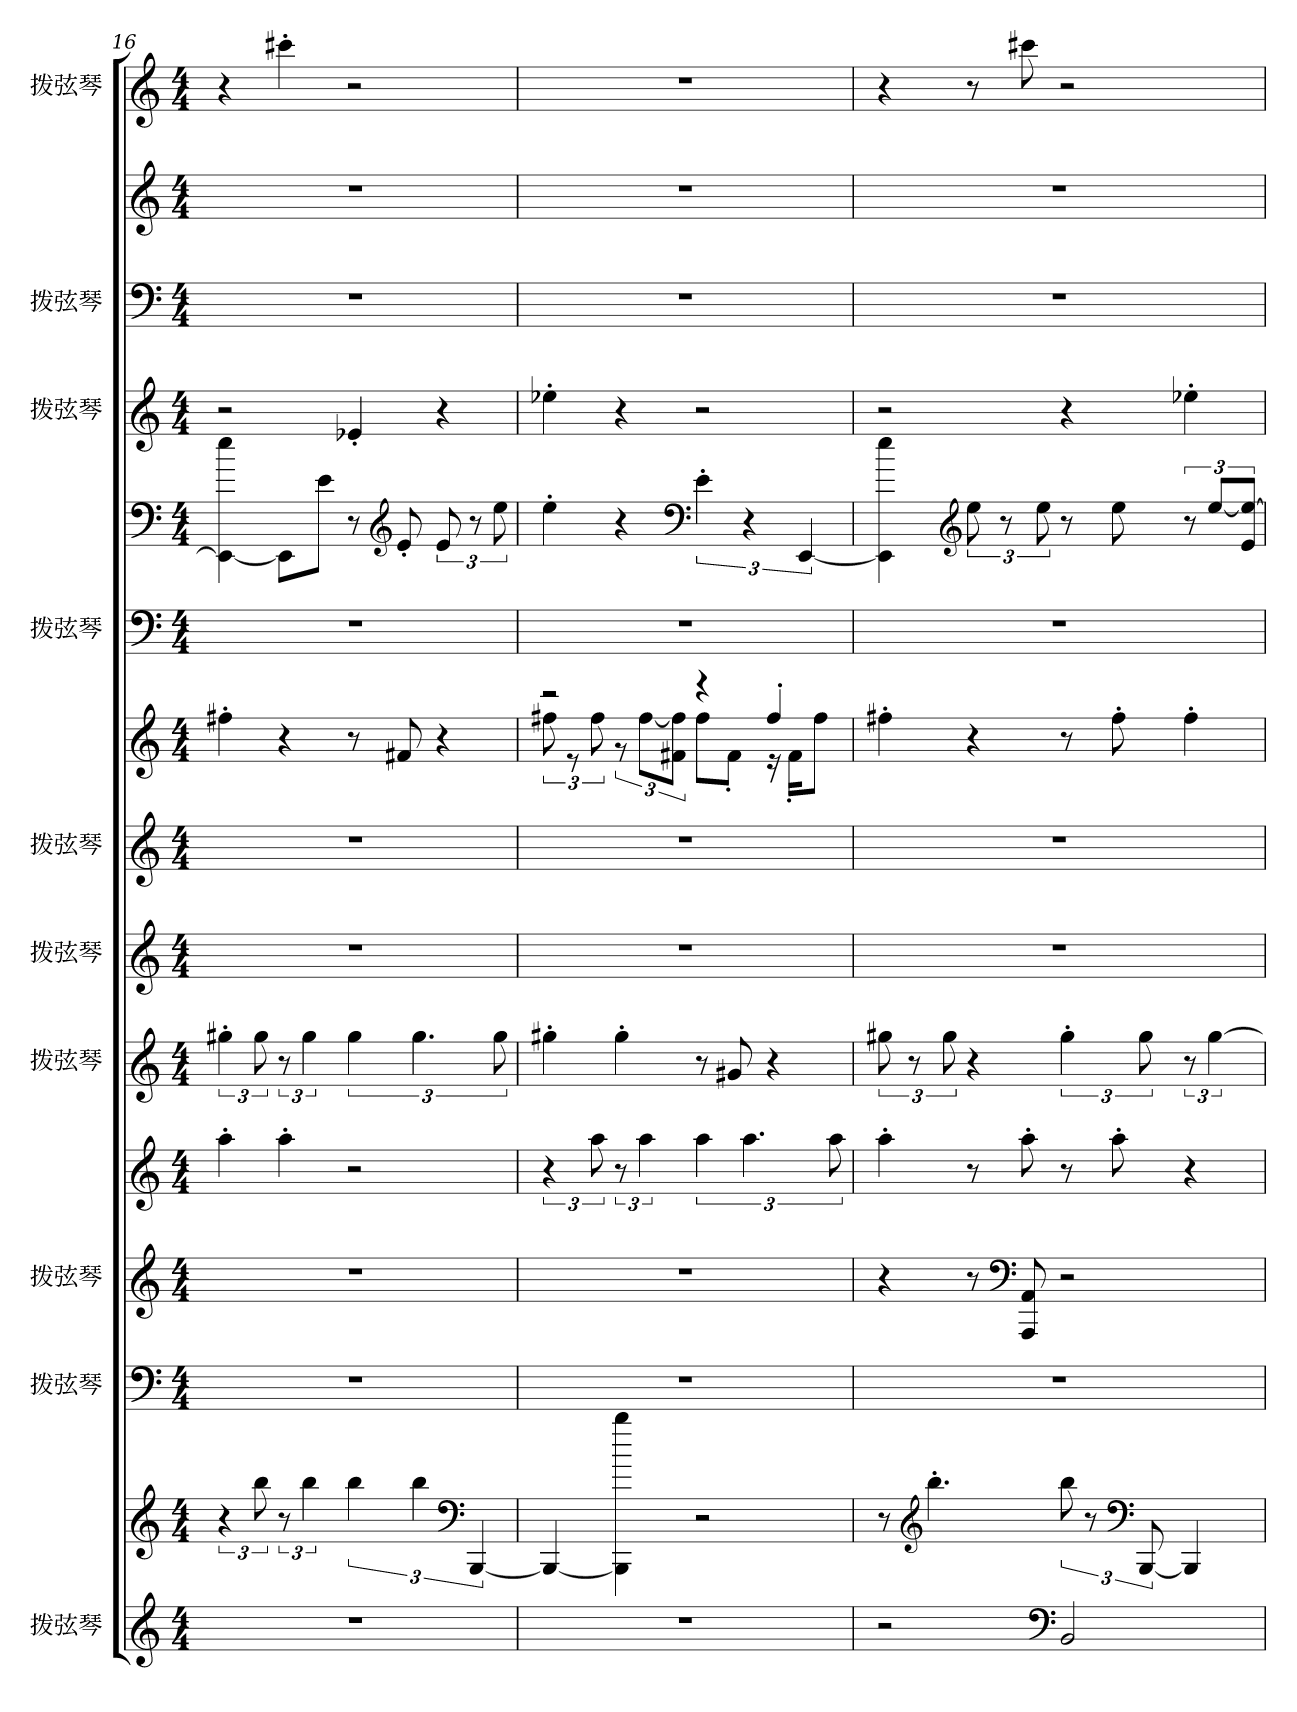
**kern	**kern	**kern	**kern	**kern	**kern	**kern	**kern	**kern	**kern	**kern	**kern	**kern	**kern	**kern
*part10	*part10	*part9	*part8	*part8	*part7	*part6	*part5	*part5	*part4	*part4	*part3	*part2	*part2	*part1
*staff15	*staff14	*staff13	*staff12	*staff11	*staff10	*staff9	*staff8	*staff7	*staff6	*staff5	*staff4	*staff3	*staff2	*staff1
*I"拨弦琴	*	*I"拨弦琴	*I"拨弦琴	*	*I"拨弦琴	*I"拨弦琴	*I"拨弦琴	*	*I"拨弦琴	*	*I"拨弦琴	*I"拨弦琴	*	*I"拨弦琴
*clefG2	*clefG2	*clefF4	*clefG2	*clefG2	*clefG2	*clefG2	*clefG2	*clefG2	*clefF4	*clefF4	*clefG2	*clefF4	*clefG2	*clefG2
*k[]	*k[]	*k[]	*k[]	*k[]	*k[]	*k[]	*k[]	*k[]	*k[]	*k[]	*k[]	*k[]	*k[]	*k[]
*M4/4	*M4/4	*M4/4	*M4/4	*M4/4	*M4/4	*M4/4	*M4/4	*M4/4	*M4/4	*M4/4	*M4/4	*M4/4	*M4/4	*M4/4
=16	=16	=16	=16	=16	=16	=16	=16	=16	=16	=16	=16	=16	=16	=16
1r	6r	1r	1r	4aa'\	6gg#X'\	1r	1r	4ff#X'\	1r	4EE\_ 4ee\	2r	1r	1r	4r
.	12bb\	.	.	.	12gg#\	.	.	.	.	.	.	.	.	.
.	12r	.	.	4aa'\	12r	.	.	4r	.	8EE\L]	.	.	.	4ccc#X'\
.	6bb\	.	.	.	6gg#\	.	.	.	.	.	.	.	.	.
.	.	.	.	.	.	.	.	.	.	8e\J	.	.	.	.
.	6bb\	.	.	2r	6gg#\	.	.	8r	.	8r	4e-X'/	.	.	2r
*	*	*	*	*	*	*	*	*	*	*clefG2	*	*	*	*
.	.	.	.	.	.	.	.	8f#X/	.	8e'/	.	.	.	.
.	6bb\	.	.	.	6.gg#\	.	.	.	.	.	.	.	.	.
.	.	.	.	.	.	.	.	4r	.	12e/	4r	.	.	.
*	*clefF4	*	*	*	*	*	*	*	*	*	*	*	*	*
.	[6BBB/	.	.	.	.	.	.	.	.	12r	.	.	.	.
.	.	.	.	.	12gg#\	.	.	.	.	12ee\	.	.	.	.
=17	=17	=17	=17	=17	=17	=17	=17	=17	=17	=17	=17	=17	=17	=17
*	*	*	*	*	*	*	*	*^	*	*	*	*	*	*
1r	4BBB/_	1r	1r	6r	4gg#X'\	1r	1r	2r	12ff#X\	1r	4ee'\	4ee-X'\	1r	1r	1r
.	.	.	.	.	.	.	.	.	12r	.	.	.	.	.	.
.	.	.	.	12aa\	.	.	.	.	12ff#\	.	.	.	.	.	.
.	4BBB\] 4bb\	.	.	12r	4gg#'\	.	.	.	12r	.	4r	4r	.	.	.
.	.	.	.	6aa\	.	.	.	.	[12ff#\L	.	.	.	.	.	.
.	.	.	.	.	.	.	.	.	12f#X\ 12ff#\]J	.	.	.	.	.	.
*	*	*	*	*	*	*	*	*	*	*	*clefF4	*	*	*	*
.	2r	.	.	6aa\	8r	.	.	4r	8ff#\L	.	6e'\	2r	.	.	.
.	.	.	.	.	8g#X/	.	.	.	8f#'\J	.	.	.	.	.	.
.	.	.	.	6.aa\	.	.	.	.	.	.	6r	.	.	.	.
.	.	.	.	.	4r	.	.	4ff#'/	16r	.	.	.	.	.	.
.	.	.	.	.	.	.	.	.	16f#'\KL	.	.	.	.	.	.
.	.	.	.	.	.	.	.	.	.	.	[6EE/	.	.	.	.
.	.	.	.	.	.	.	.	.	8ff#\J	.	.	.	.	.	.
.	.	.	.	12aa\	.	.	.	.	.	.	.	.	.	.	.
*	*	*	*	*	*	*	*	*v	*v	*	*	*	*	*	*
!!LO:PB:g=z
=18	=18	=18	=18	=18	=18	=18	=18	=18	=18	=18	=18	=18	=18	=18
2r	8r	1r	4r	4aa'\	12gg#X\	1r	1r	4ff#X'\	1r	4EE\] 4ee\	2r	1r	1r	4r
.	.	.	.	.	12r	.	.	.	.	.	.	.	.	.
*	*clefG2	*	*	*	*	*	*	*	*	*	*	*	*	*
.	4.bb'\	.	.	.	.	.	.	.	.	.	.	.	.	.
.	.	.	.	.	12gg#\	.	.	.	.	.	.	.	.	.
*	*	*	*	*	*	*	*	*	*	*clefG2	*	*	*	*
.	.	.	8r	8r	4r	.	.	4r	.	12ee\	.	.	.	8r
.	.	.	.	.	.	.	.	.	.	12r	.	.	.	.
*	*	*	*clefF4	*	*	*	*	*	*	*	*	*	*	*
.	.	.	8AAA/ 8AA/	8aa'\	.	.	.	.	.	.	.	.	.	8ccc#X\
.	.	.	.	.	.	.	.	.	.	12ee\	.	.	.	.
*clefF4	*	*	*	*	*	*	*	*	*	*	*	*	*	*
2BB/	12bb\	.	2r	8r	6gg#'\	.	.	8r	.	8r	4r	.	.	2r
.	12r	.	.	.	.	.	.	.	.	.	.	.	.	.
.	.	.	.	8aa'\	.	.	.	8ff#'\	.	8ee\	.	.	.	.
*	*clefF4	*	*	*	*	*	*	*	*	*	*	*	*	*
.	[12BBB/	.	.	.	12gg#\	.	.	.	.	.	.	.	.	.
.	4BBB/]	.	.	4r	12r	.	.	4ff#'\	.	12r	4ee-X'\	.	.	.
.	.	.	.	.	[6gg#\	.	.	.	.	[12ee/L	.	.	.	.
.	.	.	.	.	.	.	.	.	.	12e/ 12ee/_J	.	.	.	.
=	=	=	=	=	=	=	=	=	=	=	=	=	=	=
*-	*-	*-	*-	*-	*-	*-	*-	*-	*-	*-	*-	*-	*-	*-
